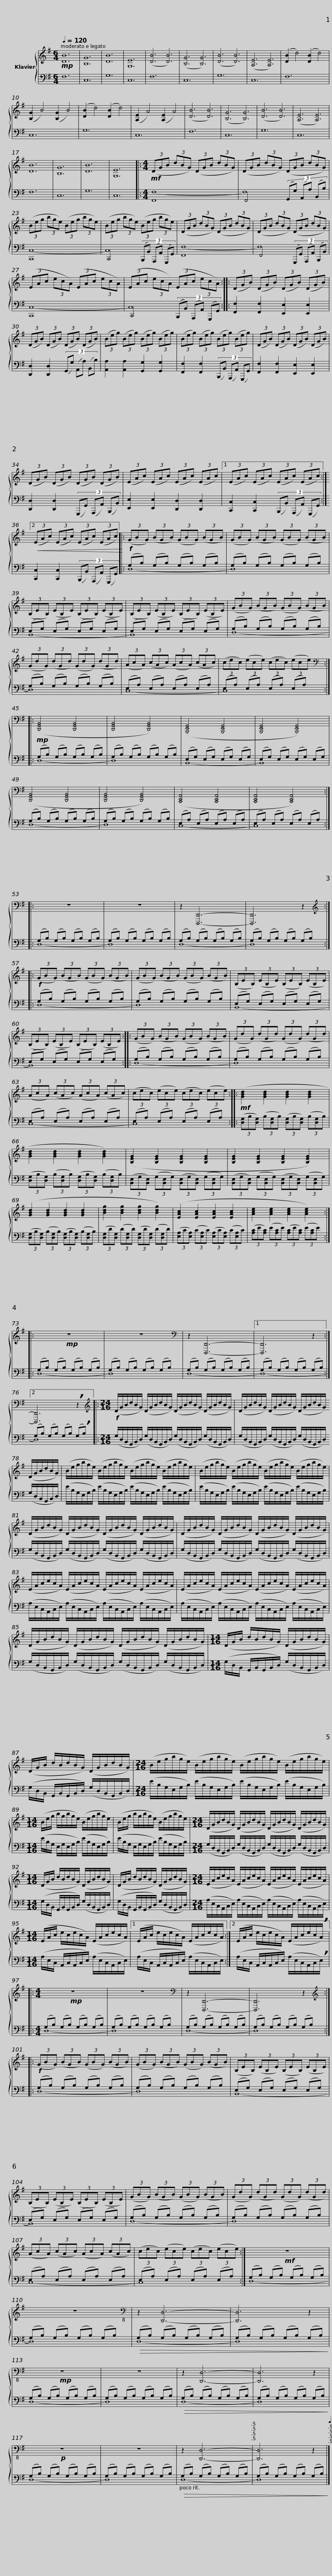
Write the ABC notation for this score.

X:1
%%score { 1 | ( 2 3 ) }
L:1/8
Q:1/4=120
M:6/4
I:linebreak $
K:G
V:1 treble
V:2 bass
V:3 bass
V:1
!mp! [DB]12 | [B,G]12 | [DB]12 | [G,E]12 |$ ([DB]6 [DB]6) | %5
 ([B,G]6 [B,G]6) | ([DB]6 [DB]6) | ([A,E]6 [A,E]6) |$ ([DB]2 d4) ([DB]2 d4) | ([B,G]2 B4) ([B,G]2 B4) | %10
 ([DB]2 d4) ([DB]2 d4) | ([A,E]2 A4) ([A,E]2 A4) |$ ([DB]6 [DB]6) | ([B,G]6 [B,G]6) | ([DB]6 [DB]6) | %15
 ([A,E]6 [A,E]6) |$ [DB]12 | [B,G]12 | [DB]12 | [G,E]12 |:$ %20
[M:4/4]!mf! (3(DGB (3dBG) (3(DGB (3dBG) | (3(DGB (3dBG) (3(DGB (3dBG) |$ (3(Beg (3bge) (3(Beg (3bge) | (3(Beg (3bge) (3(Beg (3bge) |$ (3(DGB (3dBG) (3(DGB (3dBG) | %25
 (3(DGB (3dBG) (3(DGB (3dBG) |$ (3(EAc (3ecA) (3(EAc (3ecA) | (3(EAc (3ecA) (3(EAc (3ecA) ::$ (3(DGB) (3(DGB) (3(DGB) (3(DGB) | (3(DGB) (3(DGB) (3(DGB) (3(DGB) |$ %30
 (3(Beg) (3(Beg) (3(Beg) (3(Beg) | (3(Beg) (3(Beg) (3(Beg) (3(Beg) |$ (3(DGB) (3(DGB) (3(DGB) (3(DGB) | (3(DGB) (3(DGB) (3(DGB) (3(DGB) |$ (3(EAc) (3(EAc) (3(EAc) (3(EAc) |1 %35
 (3(EAc) (3(EAc) (3(EAc) (3(EAc) :|2!<(! (3(EAc) (3(EAc) (3(EAc) (3(EAc)!<)! |:$!f! (3(GBG) (3(BGB) (3(GBG) (3(BGB) | (3(GBG) (3(BGB) (3(GBG) (3(BGB) |$ (3(B,EB,) (3(EB,E) (3(B,EB,) (3(EB,E) | %40
 (3(B,EB,) (3(EB,E) (3(B,EB,) (3(EB,E) |$ (3(GBG) (3(BGB) (3(GBG) (3(BGB) | (3(GdG) (3(dGd) (3(GdG) (3(dGd) |$ (3(AcA) (3(cAc) (3(AcA) (3(cAc) | (3(cec) (3(ece) (3(cec) (3(ece) ::$ %45
[K:bass]!mp! ([D,,G,,B,,]4 [D,,G,,B,,]4 | [D,,G,,B,,]4 [D,,G,,B,,]4) |$ ([B,,,E,,G,,]4 [B,,,E,,G,,]4 | [B,,,E,,G,,]4 [B,,,E,,G,,]4) |$ ([D,,G,,B,,]4 [D,,G,,B,,]4 | %50
 [D,,G,,B,,]4 [D,,G,,B,,]4) |$ ([C,,E,,A,,]4 [C,,E,,A,,]4 | [C,,E,,A,,]4 [C,,E,,A,,]4) ::$ z8 | z8 |$ %55
 z2 [D,,,D,,]6- | [D,,,D,,]6 z2 ::$[K:treble]!f! (3(GBG) (3(BGB) (3(GBG) (3(BGB) | (3(GBG) (3(BGB) (3(GBG) (3(BGB) |$ (3(B,EB,) (3(EB,E) (3(B,EB,) (3(EB,E) | %60
 (3(B,EB,) (3(EB,E) (3(B,EB,) (3(EB,E) ::$ (3(GBG) (3(BGB) (3(GBG) (3(BGB) | (3(GdG) (3(dGd) (3(GdG) (3(dGd) |$ (3(AcA) (3(cAc) (3(AcA) (3(cAc) | (3(cec) (3(ece) (3(cec) (3(ece) ::$ %65
!mf! ([GBd]2 [GBd]2 [GBd]2 [GBd]2 | [GBd]2 [GBd]2 [GBd]2 [GBd]2) |$ ([B,EG]2 [B,EG]2 [B,EG]2 [B,EG]2 | [B,EG]2 [B,EG]2 [B,EG]2 [B,EG]2) |$ ([GBd]2 [GBd]2 [GBd]2 [GBd]2 | %70
 [Bdg]2 [Bdg]2 [Bdg]2 [Bdg]2) |$ ([EAc]2 [EAc]2 [EAc]2 [EAc]2 | [Ace]2 [Ace]2 [Ace]2 [Ace]2) ::$!mp! z8 | z8 |$ %75
[K:bass] z2 [D,,,D,,]6- |1 [D,,,D,,]6- z2 :|2 [D,,,D,,]6 !breath!z2 |:$[M:24/16][K:treble]!f! (D/G/B/d/B/G/) (D/G/B/d/B/G/) (D/G/B/d/B/G/) (D/G/B/d/B/G/) | (D/G/B/d/B/G/) (D/G/B/d/B/G/) (D/G/B/d/B/G/) (D/G/B/d/B/G/) |$ %80
 (B/e/g/b/g/e/) (B/e/g/b/g/e/) (B/e/g/b/g/e/) (B/e/g/b/g/e/) | (B/e/g/b/g/e/) (B/e/g/b/g/e/) (B/e/g/b/g/e/) (B/e/g/b/g/e/) |$ (D/G/B/d/B/G/) (D/G/B/d/B/G/) (D/G/B/d/B/G/) (D/G/B/d/B/G/) | (D/G/B/d/B/G/) (D/G/B/d/B/G/) (D/G/B/d/B/G/) (D/G/B/d/B/G/) |$ (E/A/c/e/c/A/) (E/A/c/e/c/A/) (E/A/c/e/c/A/) (E/A/c/e/c/A/) | %85
 (E/A/c/e/c/A/) (E/A/c/e/c/A/) (E/A/c/e/c/A/) (E/A/c/e/c/A/) |$ (D/G/B/d/B/G/) (D/G/B/d/B/G/) (D/G/B/d/B/G/) (D/G/B/d/B/G/) |$[M:14/16] (D/G/B/ d/B/d/B/G/) (D/G/B/d/B/G/) | (D/G/B/ d/B/d/B/G/) (D/G/B/d/B/G/) |$[M:24/16] (B/e/g/b/g/e/) (B/e/g/b/g/e/) (B/e/g/b/g/e/) (B/e/g/b/g/e/) |$ %90
[M:14/16] (B/e/g/ b/g/b/g/e/) (B/e/g/b/g/e/) | (B/e/g/ b/g/b/g/e/) (B/e/g/b/g/e/) |$[M:24/16] (D/G/B/d/B/G/) (D/G/B/d/B/G/) (D/G/B/d/B/G/) (D/G/B/d/B/G/) |$[M:14/16] (D/G/B/ d/B/d/B/G/) (D/G/B/d/B/G/) | (D/G/B/ d/B/d/B/G/) (D/G/B/d/B/G/) |$ %95
[M:24/16] (E/A/c/e/c/A/) (E/A/c/e/c/A/) (E/A/c/e/c/A/) (E/A/c/e/c/A/) |$[M:14/16] (E/A/c/ e/c/e/c/A/) (E/A/c/e/c/A/) |1 (E/A/c/ e/c/e/c/A/) (E/A/c/e/c/A/) :|2 (E/A/c/ e/c/e/c/A/) (E/A/c/e/c/!breath!A/) |:$[M:4/4]!mp! z8 | %100
 z8 |$[K:bass] z2 [D,,,D,,]6- | [D,,,D,,]6 z2 ::$[K:treble]!f! (3(GBG) (3(BGB) (3(GBG) (3(BGB) | (3(GBG) (3(BGB) (3(GBG) (3(BGB) |$ %105
 (3(B,EB,) (3(EB,E) (3(B,EB,) (3(EB,E) | (3(B,EB,) (3(EB,E) (3(B,EB,) (3(EB,E) |$ (3(GBG) (3(BGB) (3(GBG) (3(BGB) | (3(GdG) (3(dGd) (3(GdG) (3(dGd) |$ (3(AcA) (3(cAc) (3(AcA) (3(cAc) | %110
 (3(cec) (3(ece) (3(cec) (3(ece) :|$!mf! z8 | z8 |[K:bass-8] z2 [D,,D,]6- | [D,,D,]6 z2 |$ %115
!mp! z8 | z8 | z2 [D,,D,]6- | [D,,D,]6 z2 |$!p! z8 | %120
 z8 |[Q:1/4=120] z2[Q:1/4=115] [D,,D,]6-[Q:1/4=117][Q:1/4=112][Q:1/4=110][Q:1/4=107][Q:1/4=105][Q:1/4=102] |[Q:1/4=100] [D,,D,]6[Q:1/4=85] z2[Q:1/4=97][Q:1/4=95][Q:1/4=92][Q:1/4=90][Q:1/4=87][Q:1/4=82] |] %123
V:2
 F,12 | C,12 | G,12 | C,12 |$ F,12 | %5
 C,12 | G,12 | C,12 |$ F,12 | C,12 | %10
 G,12 | C,12 |$ F,12 | C,12 | G,12 | %15
 C,12 |$ F,12 | C,12 | G,12 | C,12 |:$ %20
[M:4/4] F,,8 | F,,4 (3:2:6(G,,G,) (A,,A,) (B,,B,) |$ C,,8 | C,,4 (3:2:6(B,,,B,,) (A,,,A,,) (G,,,G,,) |$ F,,8 | %25
 F,,4 (3:2:6(G,,,G,,) (A,,,A,,) (B,,,B,,) |$ C,,8 | C,,4 (3:2:6(B,,,B,,) (A,,,A,,) (G,,,G,,) ::$ [F,,F,]2 [F,,F,]2 [E,,E,]2 [E,,E,]2 | [D,,D,]2 [D,,D,]2 (3:2:6(G,,G,) (A,,A,) (B,,B,) |$ %30
 [A,,A,]2 [A,,A,]2 [G,,G,]2 [G,,G,]2 | [F,,F,]2 [F,,F,]2 (3:2:6(B,,,B,,) (A,,,A,,) (G,,,G,,) |$ [F,,F,]2 [F,,F,]2 [E,,E,]2 [E,,E,]2 | [D,,D,]2 [D,,D,]2 (3:2:6(G,,,G,,) (A,,,A,,) (B,,,B,,) |$ [E,,E,]2 [E,,E,]2 [D,,D,]2 [D,,D,]2 |1 %35
 [C,,C,]2 [C,,C,]2 (3:2:6(B,,,B,,) (A,,,A,,) (G,,,G,,) :|2 [C,,C,]2 [C,,C,]2 (3:2:6(B,,,B,,) (A,,,A,,) (G,,,G,,) |:$ (G,B,) (G,B,) (G,B,) (G,B,) | (G,B,) (G,B,) (G,B,) (G,B,) |$ (E,G,) (E,G,) (E,G,) (E,G,) | %40
 (E,G,) (E,G,) (E,G,) (E,G,) |$ (G,B,) (G,B,) (G,B,) (G,B,) | (G,B,) (G,B,) (G,B,) (G,B,) |$ (E,A,) (E,A,) (E,A,) (E,A,) | (E,A,) (E,A,) (E,A,) (E,A,) ::$ %45
 (G,B,) (G,B,) (G,B,) (G,B,) | (G,B,) (G,B,) (G,B,) (G,B,) |$ (E,G,) (E,G,) (E,G,) (E,G,) | (E,G,) (E,G,) (E,G,) (E,G,) |$ (G,B,) (G,B,) (G,B,) (G,B,) | %50
 (G,B,) (G,B,) (G,B,) (G,B,) |$ (E,A,) (E,A,) (E,A,) (E,A,) | (E,A,) (E,A,) (E,A,) (E,A,) ::$ (G,B,) (G,B,) (G,B,) (G,B,) | (G,B,) (G,B,) (G,B,) (G,B,) |$ %55
 (G,B,) (G,B,) (G,B,) (G,B,) | (G,B,) (G,B,) (G,B,) (G,B,) ::$ (G,B,) (G,B,) (G,B,) (G,B,) | (G,B,) (G,B,) (G,B,) (G,B,) |$ (E,G,) (E,G,) (E,G,) (E,G,) | %60
 (E,G,) (E,G,) (E,G,) (E,G,) ::$ (G,B,) (G,B,) (G,B,) (G,B,) | (G,B,) (G,B,) (G,B,) (G,B,) |$ (E,A,) (E,A,) (E,A,) (E,A,) | (E,A,) (E,A,) (E,A,) (E,A,) ::$ %65
 (3([D,G,]B,[D,G,]) (3(B,[D,G,]B,) (3([D,G,]B,[D,G,]) (3(B,[D,G,]B,) | (3([D,G,]B,[D,G,]) (3(B,[D,G,]B,) (3([D,G,]B,[D,G,]) (3(B,[D,G,]B,) |$ (3([B,,E,]G,[B,,E,]) (3(G,[B,,E,]G,) (3([B,,E,]G,[B,,E,]) (3(G,[B,,E,]G,) | (3([B,,E,]G,[B,,E,]) (3(G,[B,,E,]G,) (3([B,,E,]G,[B,,E,]) (3(G,[B,,E,]G,) |$ (3([D,G,]B,[D,G,]) (3(B,[D,G,]B,) (3([D,G,]B,[D,G,]) (3(B,[D,G,]B,) | %70
 (3([D,G,]D[D,G,]) (3(D[D,G,]D) (3([D,G,]D[D,G,]) (3(D[D,G,]D) |$ (3([E,A,]C[E,A,]) (3(C[E,A,]C) (3([E,A,]C[E,A,]) (3(C[E,A,]C) | (3([A,C]E[A,C]) (3(E[A,C]E) (3([A,C]E[A,C]) (3(E[A,C]E) ::$ (G,B,) (G,B,) (G,B,) (G,B,) | (G,B,) (G,B,) (G,B,) (G,B,) |$ %75
 (G,B,) (G,B,) (G,B,) (G,B,) |1 (G,B,) (G,B,) (G,B,) (G,B,) :|2 (G,B,) (G,B,) (G,B,) (G,!breath!B,) |:$[M:24/16] (G,/D,/B,,/G,,/B,,/D,/) (G,/D,/B,,/G,,/B,,/D,/) (G,/D,/B,,/G,,/B,,/D,/) (G,/D,/B,,/G,,/B,,/D,/) | (G,/D,/B,,/G,,/B,,/D,/) (G,/D,/B,,/G,,/B,,/D,/) (G,/D,/B,,/G,,/B,,/D,/) (G,/D,/B,,/G,,/B,,/D,/) |$ %80
 (E/B,/G,/E,/G,/B,/) (E/B,/G,/E,/G,/B,/) (E/B,/G,/E,/G,/B,/) (E/B,/G,/E,/G,/B,/) | (E/B,/G,/E,/G,/B,/) (E/B,/G,/E,/G,/B,/) (E/B,/G,/E,/G,/B,/) (E/B,/G,/E,/G,/B,/) |$ (G,/D,/B,,/G,,/B,,/D,/) (G,/D,/B,,/G,,/B,,/D,/) (G,/D,/B,,/G,,/B,,/D,/) (G,/D,/B,,/G,,/B,,/D,/) | (G,/D,/B,,/G,,/B,,/D,/) (G,/D,/B,,/G,,/B,,/D,/) (G,/D,/B,,/G,,/B,,/D,/) (G,/D,/B,,/G,,/B,,/D,/) |$ (A,/E,/C,/A,,/C,/E,/) (A,/E,/C,/A,,/C,/E,/) (A,/E,/C,/A,,/C,/E,/) (A,/E,/C,/A,,/C,/E,/) | %85
 (A,/E,/C,/A,,/C,/E,/) (A,/E,/C,/A,,/C,/E,/) (A,/E,/C,/A,,/C,/E,/) (A,/E,/C,/A,,/C,/E,/) |$ (G,/D,/B,,/G,,/B,,/D,/) (G,/D,/B,,/G,,/B,,/D,/) (G,/D,/B,,/G,,/B,,/D,/) (G,/D,/B,,/G,,/B,,/D,/) |$[M:14/16] (G,/D,/B,,/ G,,/B,,/G,,/B,,/D,/) (G,/D,/B,,/G,,/B,,/D,/) | (G,/D,/B,,/ G,,/B,,/G,,/B,,/D,/) (G,/D,/B,,/G,,/B,,/D,/) |$[M:24/16] (E/B,/G,/E,/G,/B,/) (E/B,/G,/E,/G,/B,/) (E/B,/G,/E,/G,/B,/) (E/B,/G,/E,/G,/B,/) |$ %90
[M:14/16] (E/B,/G,/ E,/G,/E,/G,/B,/) (E/B,/G,/E,/G,/B,/) | (E/B,/G,/ E,/G,/E,/G,/B,/) (E/B,/G,/E,/G,/B,/) |$[M:24/16] (G,/D,/B,,/G,,/B,,/D,/) (G,/D,/B,,/G,,/B,,/D,/) (G,/D,/B,,/G,,/B,,/D,/) (G,/D,/B,,/G,,/B,,/D,/) |$[M:14/16] (G,/D,/B,,/ G,,/B,,/G,,/B,,/D,/) (G,/D,/B,,/G,,/B,,/D,/) | (G,/D,/B,,/ G,,/B,,/G,,/B,,/D,/) (G,/D,/B,,/G,,/B,,/D,/) |$ %95
[M:24/16] (A,/E,/C,/A,,/C,/E,/) (A,/E,/C,/A,,/C,/E,/) (A,/E,/C,/A,,/C,/E,/) (A,/E,/C,/A,,/C,/E,/) |$[M:14/16] (A,/E,/C,/ A,,/C,/A,,/C,/E,/) (A,/E,/C,/A,,/C,/E,/) |1 (A,/E,/C,/ A,,/C,/A,,/C,/E,/) (A,/E,/C,/A,,/C,/E,/) :|2 (A,/E,/C,/ A,,/C,/A,,/C,/E,/) (A,/E,/C,/A,,/C,/!breath!E,/) |:$[M:4/4] (G,B,) (G,B,) (G,B,) (G,B,) | %100
 (G,B,) (G,B,) (G,B,) (G,B,) |$ (G,B,) (G,B,) (G,B,) (G,B,) | (G,B,) (G,B,) (G,B,) (G,B,) ::$ (G,B,) (G,B,) (G,B,) (G,B,) | (G,B,) (G,B,) (G,B,) (G,B,) |$ %105
 (E,G,) (E,G,) (E,G,) (E,G,) | (E,G,) (E,G,) (E,G,) (E,G,) |$ (G,B,) (G,B,) (G,B,) (G,B,) | (G,B,) (G,B,) (G,B,) (G,B,) |$ (E,A,) (E,A,) (E,A,) (E,A,) | %110
 (E,A,) (E,A,) (E,A,) (E,A,) :|$ (G,B,) (G,B,) (G,B,) (G,B,) | (G,B,) (G,B,) (G,B,) (G,B,) |!>(! (G,B,) (G,B,) (G,B,) (G,B,) | (G,B,) (G,B,) (G,B,) (G,B,)!>)! |$ %115
 (G,B,) (G,B,) (G,B,) (G,B,) | (G,B,) (G,B,) (G,B,) (G,B,) |!>(! (G,B,) (G,B,) (G,B,) (G,B,) | (G,B,) (G,B,) (G,B,) (G,B,)!>)! |$ (G,B,) (G,B,) (G,B,) (G,B,) | %120
 (G,B,) (G,B,) (G,B,) (G,B,) |!>(! (G,B,) (G,B,) (G,B,) (G,B,) | (G,B,) (G,B,) (G,B,) (G,B,)!>)! |] %123
V:3
 x12 | x12 | x12 | x12 |$ x12 | %5
 x12 | x12 | x12 |$ x12 | x12 | %10
 x12 | x12 |$ x12 | x12 | x12 | %15
 x12 |$ x12 | x12 | x12 | x12 |:$ %20
[M:4/4] (F,8 | F,8) |$ (C,8 | C,8) |$ (F,8 | %25
 F,8) |$ C,8- | C,8 ::$ x8 | x8 |$ %30
 x8 | x8 |$ x8 | x8 |$ x8 |1 %35
 x8 :|2 x8 |:$ D,8- | D,8 |$ B,,8- | %40
 B,,8 |$ D,8- | D,8 |$ C,8- | C,8 ::$ %45
 D,8- | D,8 |$ B,,8- | B,,8 |$ D,8- | %50
 D,8 |$ C,8- | C,8 ::$ D,8- | D,8 |$ %55
 D,8- | D,8 ::$ D,8- | D,8 |$ B,,8- | %60
 B,,8 ::$ D,8- | D,8 |$ C,8- | C,8 ::$ %65
 x8 | x8 |$ x8 | x8 |$ x8 | %70
 x8 |$ x8 | x8 ::$ D,8- | D,8 |$ %75
 D,8- |1 D,8- :|2 D,8 |:$[M:24/16] x12 | x12 |$ %80
 x12 | x12 |$ x12 | x12 |$ x12 | %85
 x12 |$ x12 |$[M:14/16] x7 | x7 |$[M:24/16] x12 |$ %90
[M:14/16] x7 | x7 |$[M:24/16] x12 |$[M:14/16] x7 | x7 |$ %95
[M:24/16] x12 |$[M:14/16] x7 |1 x7 :|2 x7 |:$[M:4/4] D,8- | %100
 D,8 |$ D,8- | D,8 ::$ D,8- | D,8 |$ %105
 B,,8- | B,,8 |$ D,8- | D,8 |$ C,8- | %110
 C,8 :|$ D,8- | D,8 | D,8- | D,8 |$ %115
 D,8- | D,8 | D,8- | D,8 |$ D,8- | %120
 D,8 | D,8- | D,8 |] %123
